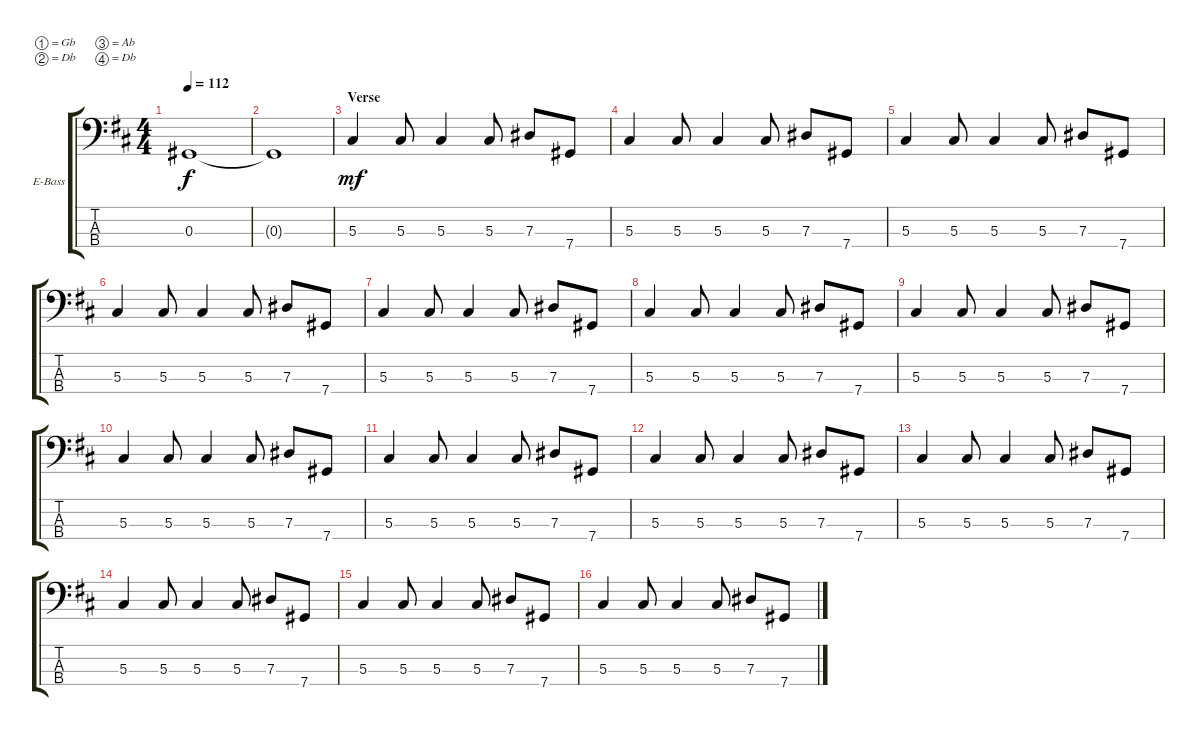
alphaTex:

\defaultSystemsLayout 4
\bracketExtendMode groupsimilarinstruments
\firstSystemTrackNameOrientation horizontal
\otherSystemsTrackNameOrientation horizontal
\track ("Electric Bass" "E-Bass") {instrument electricbassfinger}
\staff {score tabs}
\tuning (Gb2 Db2 Ab1 Db1)
\ts (4 4)
\tempo 112
\clef f4
\scale
1.06305
\ks d
0.3.1{dy f} |
\scale
0.936948 0.3{t}.1 |
\section ("" "Verse")
\scale
1.06305 5.3.4{dy mf} 5.3.8 5.3.4 5.3.8 7.3.8 7.4.8 |
\scale
0.936948 5.3.4 5.3.8 5.3.4 5.3.8 7.3.8 7.4.8 |
\scale
1.06305 5.3.4 5.3.8 5.3.4 5.3.8 7.3.8 7.4.8 |
\scale
0.936948 5.3.4 5.3.8 5.3.4 5.3.8 7.3.8 7.4.8 |
\scale
1.06305 5.3.4 5.3.8 5.3.4 5.3.8 7.3.8 7.4.8 |
\scale
0.936948 5.3.4 5.3.8 5.3.4 5.3.8 7.3.8 7.4.8 |
\scale
1.06305 5.3.4 5.3.8 5.3.4 5.3.8 7.3.8 7.4.8 |
\scale
0.936948 5.3.4 5.3.8 5.3.4 5.3.8 7.3.8 7.4.8 |
\scale
1.06305 5.3.4 5.3.8 5.3.4 5.3.8 7.3.8 7.4.8 |
\scale
0.936948 5.3.4 5.3.8 5.3.4 5.3.8 7.3.8 7.4.8 |
\scale
1.06305 5.3.4 5.3.8 5.3.4 5.3.8 7.3.8 7.4.8 |
\scale
0.936948 5.3.4 5.3.8 5.3.4 5.3.8 7.3.8 7.4.8 |
\scale
1.06305 5.3.4 5.3.8 5.3.4 5.3.8 7.3.8 7.4.8 |
\scale
0.936948 5.3.4 5.3.8 5.3.4 5.3.8 7.3.8 7.4.8
